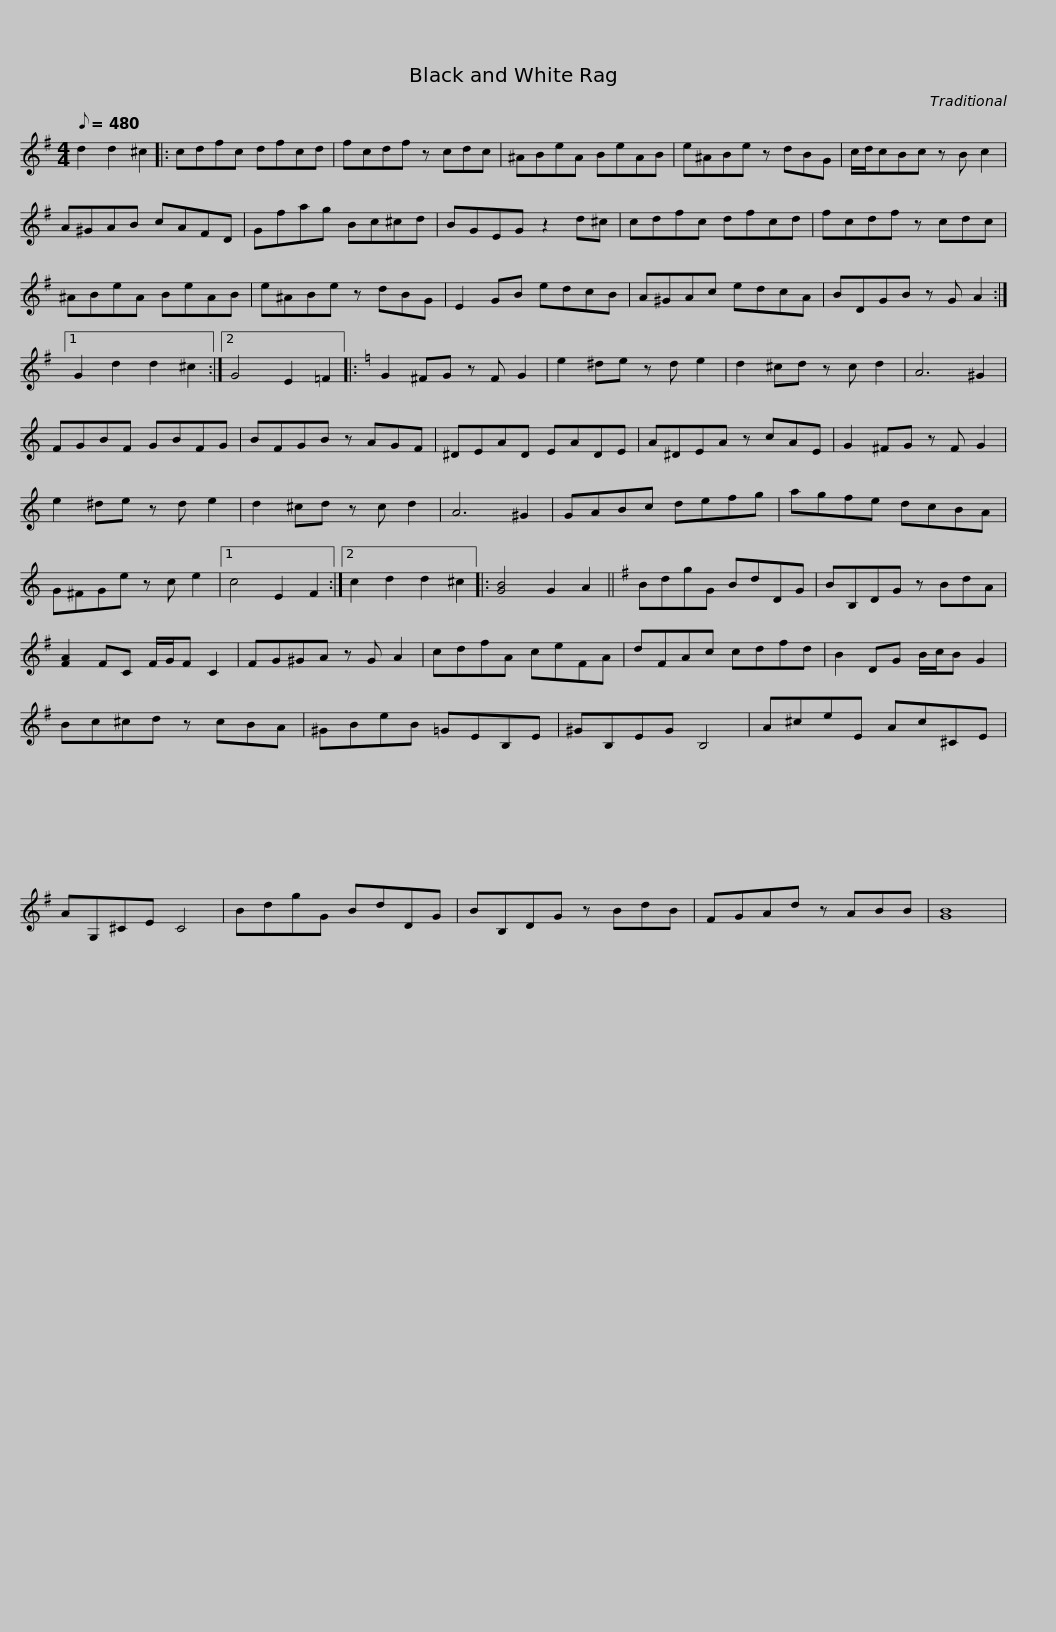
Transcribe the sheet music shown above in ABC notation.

X:1
L:1/8
Q:1/8=480
M:4/4
I:linebreak $
K:G
V:1 treble
V:1
 d2 d2 ^c2 |: cdfc dfcd | fcdf z cdc | ^ABeA BeAB | e^ABe z dBG | %5
 c/d/cBc z B c2 |$ A^GAB cAFD | Gfag Bc^cd | BGEG z2 d^c | cdfc dfcd | %10
 fcdf z cdc |$ ^ABeA BeAB | e^ABe z dBG | E2 GB edcB | A^GAc edcA | %15
 BDGB z G A2 :|1$ G2 d2 d2 ^c2 :|2 G4 E2 =F2 |:[K:C] G2 ^FG z F G2 | e2 ^de z d e2 | %20
 d2 ^cd z c d2 | A6 ^G2 | FGBF GBFG |$ BFGB z AGF | ^DEAD EADE | %25
 A^DEA z cAE | G2 ^FG z F G2 | e2 ^de z d e2 | d2 ^cd z c d2 |$ A6 ^G2 | %30
 GABc defg | agfe dcBA | G^FGe z c e2 |1 c4 E2 F2 :|2 c2 d2 d2 ^c2 |: %35
 [GB]4 G2 A2 ||$[K:G] BdgG BdDG | BB,DG z BdA | [FA]2 FC F/G/F C2 | FG^GA z G A2 | %40
 cdfA ceFA |$ dFAc cdfd | B2 DG B/c/B G2 | Bc^cd z cBA | ^GBeB =GEB,E | %45
 ^GB,EG B,4 |$ A^ceE Ac^CE | AG,^CE C4 | BdgG BdDG | BB,DG z BdB | %50
 FGAd z ABB | [GB]8 | %52
